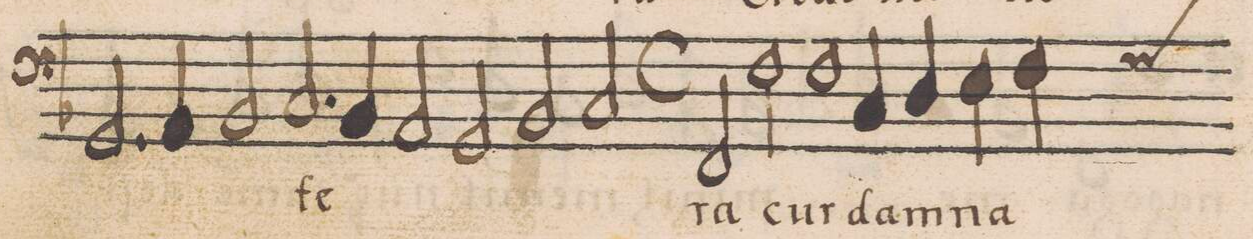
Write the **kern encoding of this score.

**kern	**text
*I"BASSVS	*
*clefF4	*
*k[b-]	*
*met(C.)	*
*M6/2	*
2.GG/	.
4AA/	.
2BB-/	.
2.C/	-te-
4BB-/	.
2AA/	.
=93-	=93-
2GG/	.
2BB-/	.
2C/	.
=94-	=94-
*M2/1	*
*met(C)	*
2FF/	-ra
2F\	cur
1F	.
=95-	=95-
4C/	dam-
4D/	.
4E\	-na-
*custos:G	*
4F\	.
*-	*-
